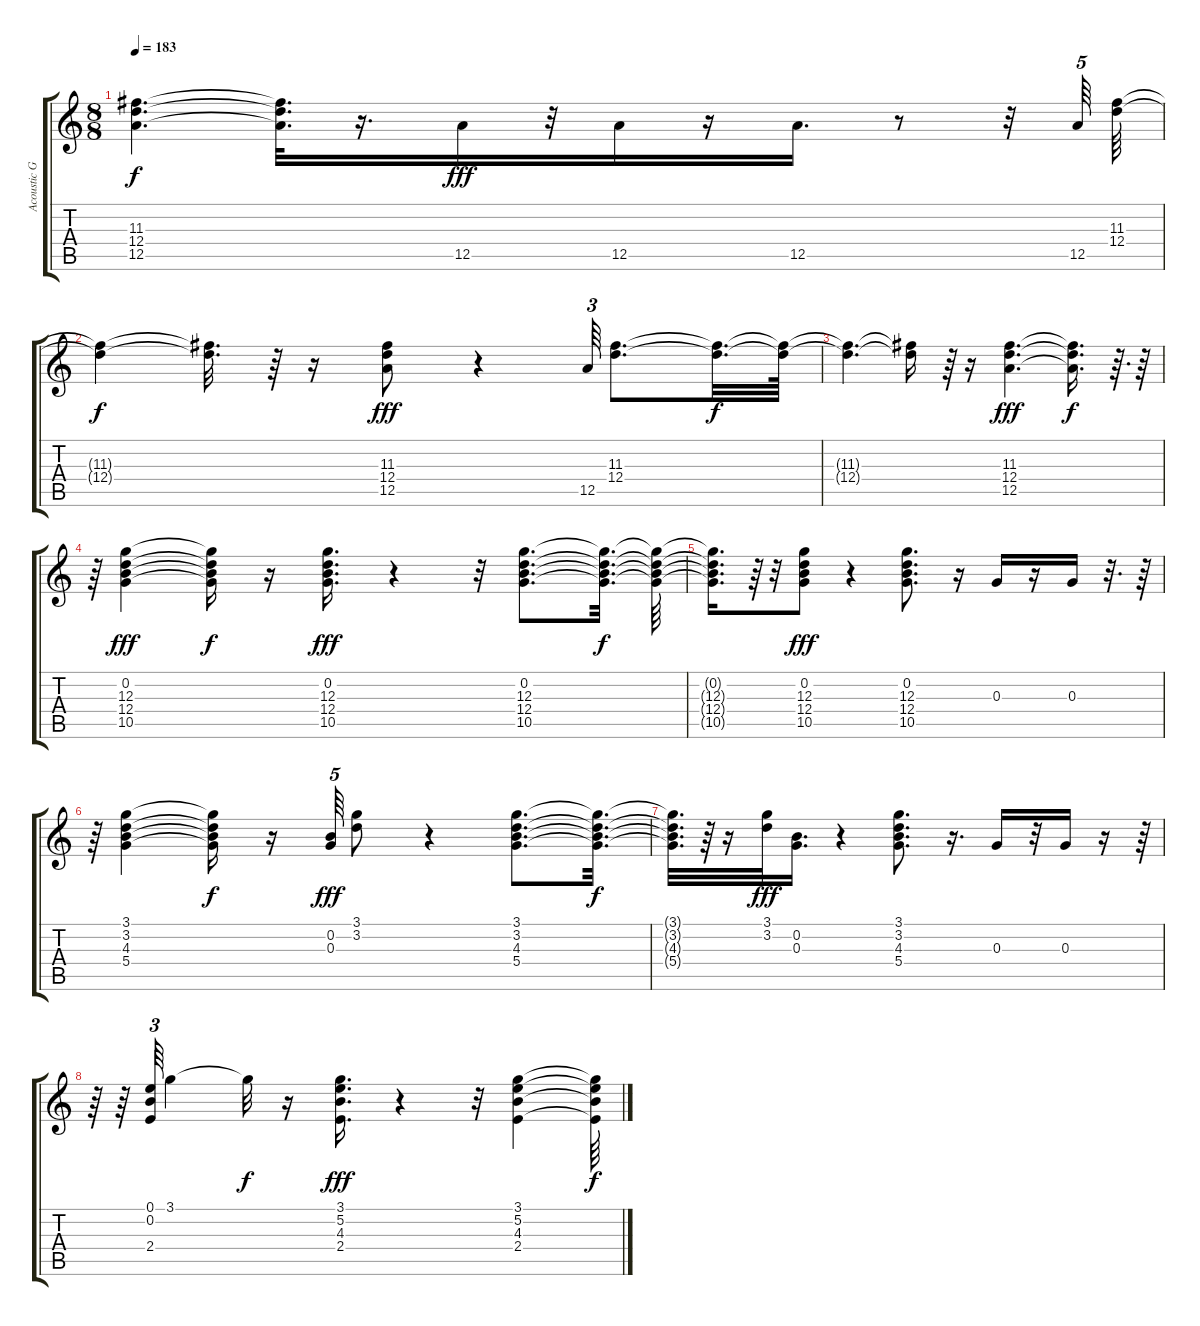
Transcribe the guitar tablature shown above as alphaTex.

\track ("Acoustic Guitar" "Acoustic G") {instrument acousticguitarsteel}
\staff {score tabs}
\tuning (E4 B3 G3 D3 A2 E2) {hide}
\ts (8 8)
\tempo 183
\clef g2
\ks c
(11.3{t} 12.4{t} 12.5{t}).4{d dy f} (11.3{t} 12.4{t} 12.5{t}).32{d} r.16{d} 12.5.16{dy fff} r.32 12.5.16 r.16 12.5.16{d} r.8 r.32 12.5.64{tu (5 4)} (11.3 12.4).64 |
(11.3{t} 12.4{t}).4{dy f} (11.3{t} 12.4{t}).32{d} r.64 r.16 (11.3 12.4 12.5).8{dy fff} r.4 12.5.64{tu (3 2)} (11.3 12.4).8{d} (11.3{t} 12.4{t}).32{d dy f} (11.3{t} 12.4{t}).64 |
(11.3{t} 12.4{t}).4{d} (11.3{t} 12.4{t}).16 r.64 r.16 (11.3 12.4 12.5).4{d dy fff} (11.3{t} 12.4{t} 12.5{t}).16{d dy f} r.64{d} r.64 |
r.64 (0.2 12.3 12.4 10.5).4{dy fff} (0.2{t} 12.3{t} 12.4{t} 10.5{t}).16{dy f} r.16 (0.2 12.3 12.4 10.5).16{d dy fff} r.4 r.32 (0.2 12.3 12.4 10.5).8{d} (0.2{t} 12.3{t} 12.4{t} 10.5{t}).32{d dy f} (0.2{t} 12.3{t} 12.4{t} 10.5{t}).64 |
(0.2{t} 12.3{t} 12.4{t} 10.5{t}).16{d} r.64 r.32 (0.2 12.3 12.4 10.5).8{dy fff} r.4 (0.2 12.3 12.4 10.5).8{d} r.16 0.3.16 r.16 0.3.16 r.32{d} r.64 |
r.64 (3.1 3.2 4.3 5.4).4 (3.1{t} 3.2{t} 4.3{t} 5.4{t}).16{dy f} r.16 (0.2 0.3).64{tu (5 4) dy fff} (3.1 3.2).8 r.4 (3.1 3.2 4.3 5.4).8{d} (3.1{t} 3.2{t} 4.3{t} 5.4{t}).32{d dy f} |
(3.1{t} 3.2{t} 4.3{t} 5.4{t}).32{d} r.64 r.16 (3.1 3.2).32{dy fff} (0.2 0.3).16{d} r.4 (3.1 3.2 4.3 5.4).8{d} r.16{d} 0.3.16 r.32 0.3.16 r.16 r.64 |
r.64 r.64 (0.1 0.2 2.4).64{tu (3 2)} 3.1.4 3.1{t}.32{dy f} r.16 (3.1 5.2 4.3 2.4).16{d dy fff} r.4 r.32 (3.1 5.2 4.3 2.4).4 (3.1{t} 5.2{t} 4.3{t} 2.4{t}).64{dy f}
